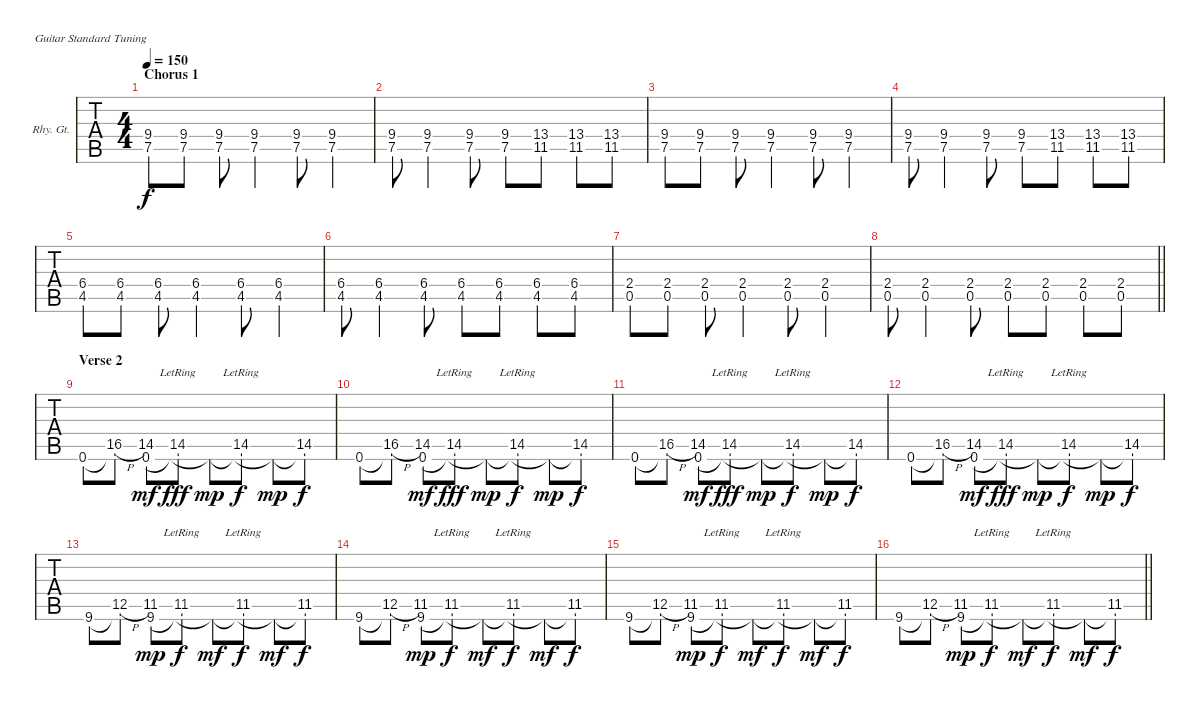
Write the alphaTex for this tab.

\bracketExtendMode groupsimilarinstruments
\firstSystemTrackNameOrientation horizontal
\otherSystemsTrackNameOrientation horizontal
\track ("Rhythm Guitar" "Rhy. Gt.") {instrument overdrivenguitar}
\staff {tabs}
\tuning (E4 B3 G3 D3 A2 E2)
\ts (4 4)
\section ("" "Chorus 1")
\tempo 150
\clef g2
\ks e
(9.4 7.5).8{dy f} (9.4 7.5).8 (9.4 7.5).8 (9.4 7.5).4 (9.4 7.5).8 (9.4 7.5).4 |
(9.4 7.5).8 (9.4 7.5).4 (9.4 7.5).8 (9.4 7.5).8 (13.4 11.5).8 (13.4 11.5).8 (13.4 11.5).8 |
(9.4 7.5).8 (9.4 7.5).8 (9.4 7.5).8 (9.4 7.5).4 (9.4 7.5).8 (9.4 7.5).4 |
(9.4 7.5).8 (9.4 7.5).4 (9.4 7.5).8 (9.4 7.5).8 (13.4 11.5).8 (13.4 11.5).8 (13.4 11.5).8 |
(6.4 4.5).8 (6.4 4.5).8 (6.4 4.5).8 (6.4 4.5).4 (6.4 4.5).8 (6.4 4.5).4 |
(6.4 4.5).8 (6.4 4.5).4 (6.4 4.5).8 (6.4 4.5).8 (6.4 4.5).8 (6.4 4.5).8 (6.4 4.5).8 |
(2.4 0.5).8 (2.4 0.5).8 (2.4 0.5).8 (2.4 0.5).4 (2.4 0.5).8 (2.4 0.5).4 |
\barLineRight lightlight
(2.4 0.5).8 (2.4 0.5).4 (2.4 0.5).8 (2.4 0.5).8 (2.4 0.5).8 (2.4 0.5).8 (2.4 0.5).8 |
\section ("" "Verse 2")
0.6.8 (0.6{t} 16.5{h}).8 (0.6 14.5).8{dy mf} (14.5{lr} 0.6{t}).8{dy fff} 0.6{t}.8{dy mp} (14.5{lr} 0.6{t}).8{dy f} 0.6{t}.8{dy mp} (14.5 0.6{t}).8{dy f} |
0.6.8 (0.6{t} 16.5{h}).8 (0.6 14.5).8{dy mf} (14.5{lr} 0.6{t}).8{dy fff} 0.6{t}.8{dy mp} (14.5{lr} 0.6{t}).8{dy f} 0.6{t}.8{dy mp} (14.5 0.6{t}).8{dy f} |
0.6.8 (0.6{t} 16.5{h}).8 (0.6 14.5).8{dy mf} (14.5{lr} 0.6{t}).8{dy fff} 0.6{t}.8{dy mp} (14.5{lr} 0.6{t}).8{dy f} 0.6{t}.8{dy mp} (14.5 0.6{t}).8{dy f} |
0.6.8 (0.6{t} 16.5{h}).8 (0.6 14.5).8{dy mf} (14.5{lr} 0.6{t}).8{dy fff} 0.6{t}.8{dy mp} (14.5{lr} 0.6{t}).8{dy f} 0.6{t}.8{dy mp} (14.5 0.6{t}).8{dy f} |
9.6.8 (12.5{h} 9.6{t}).8 (9.6 11.5).8{dy mp} (11.5{lr} 9.6{t}).8{dy f} 9.6{t}.8{dy mf} (11.5{lr} 9.6{t}).8{dy f} 9.6{t}.8{dy mf} (11.5 9.6{t}).8{dy f} |
9.6.8 (12.5{h} 9.6{t}).8 (9.6 11.5).8{dy mp} (11.5{lr} 9.6{t}).8{dy f} 9.6{t}.8{dy mf} (11.5{lr} 9.6{t}).8{dy f} 9.6{t}.8{dy mf} (11.5 9.6{t}).8{dy f} |
9.6.8 (12.5{h} 9.6{t}).8 (9.6 11.5).8{dy mp} (11.5{lr} 9.6{t}).8{dy f} 9.6{t}.8{dy mf} (11.5{lr} 9.6{t}).8{dy f} 9.6{t}.8{dy mf} (11.5 9.6{t}).8{dy f} |
\barLineRight lightlight
9.6.8 (12.5{h} 9.6{t}).8 (9.6 11.5).8{dy mp} (11.5{lr} 9.6{t}).8{dy f} 9.6{t}.8{dy mf} (11.5{lr} 9.6{t}).8{dy f} 9.6{t}.8{dy mf} (11.5 9.6{t}).8{dy f}
